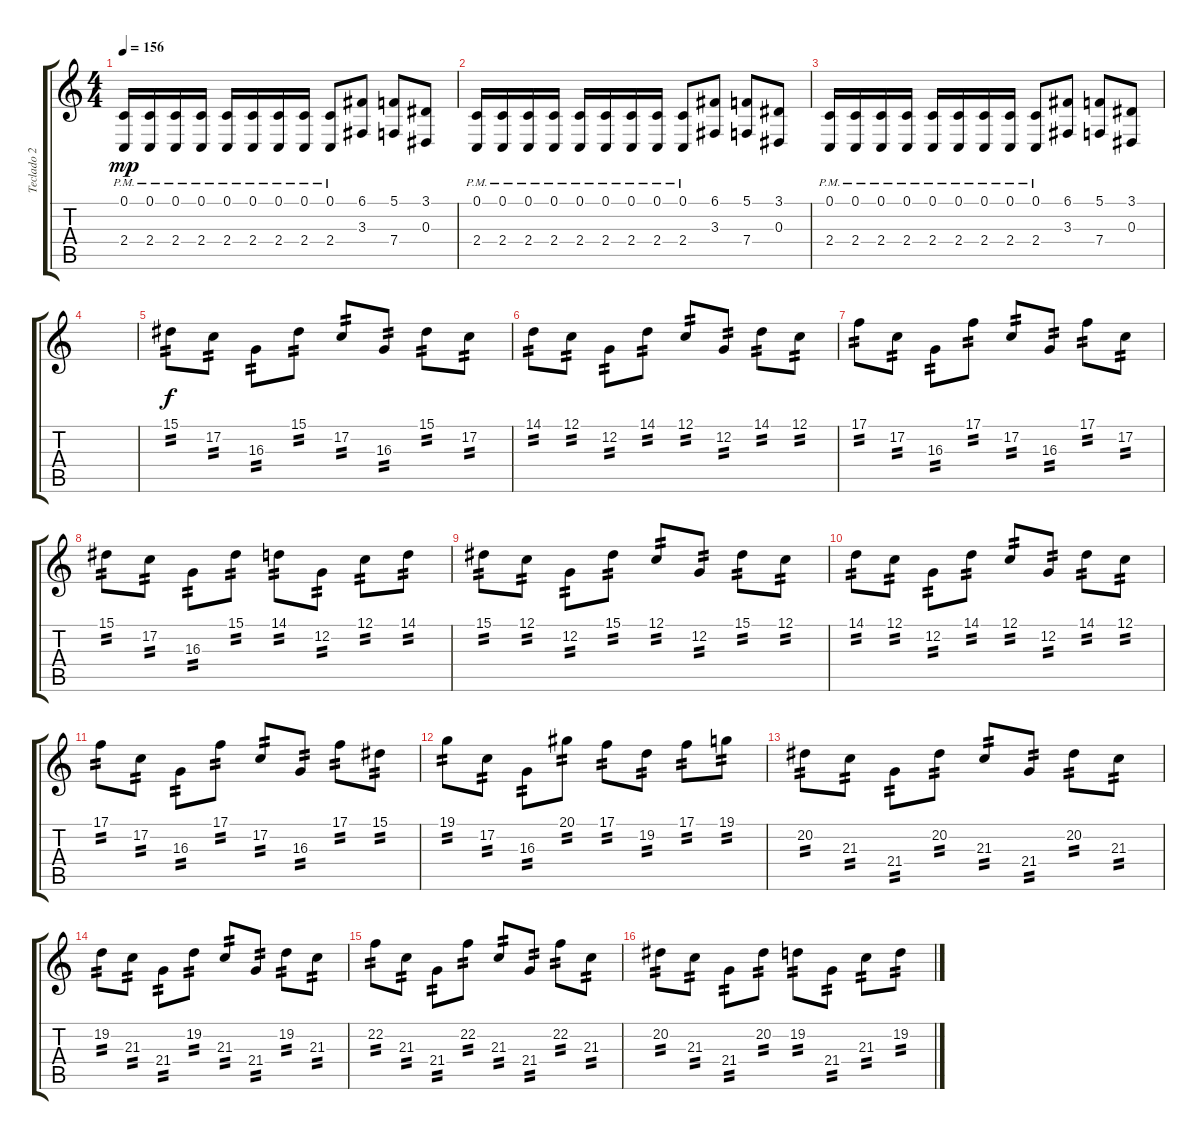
\track ("Teclado 2" "Teclado 2") {instrument recorder}
\staff {score tabs}
\tuning (C4 G3 Eb3 Bb2 F2 C2) {hide}
\ts (4 4)
\tempo 156
\clef g2
\ks c
(0.1 2.4{pm}).16{dy mp} (0.1 2.4{pm}).16 (0.1 2.4{pm}).16 (0.1 2.4{pm}).16 (0.1 2.4{pm}).16 (0.1 2.4{pm}).16 (0.1 2.4{pm}).16 (0.1 2.4{pm}).16 (0.1 2.4{pm}).8 (6.1 3.3).8 (5.1 7.4).8 (3.1 0.3).8 |
(0.1 2.4{pm}).16 (0.1 2.4{pm}).16 (0.1 2.4{pm}).16 (0.1 2.4{pm}).16 (0.1 2.4{pm}).16 (0.1 2.4{pm}).16 (0.1 2.4{pm}).16 (0.1 2.4{pm}).16 (0.1 2.4{pm}).8 (6.1 3.3).8 (5.1 7.4).8 (3.1 0.3).8 |
(0.1 2.4{pm}).16 (0.1 2.4{pm}).16 (0.1 2.4{pm}).16 (0.1 2.4{pm}).16 (0.1 2.4{pm}).16 (0.1 2.4{pm}).16 (0.1 2.4{pm}).16 (0.1 2.4{pm}).16 (0.1 2.4{pm}).8 (6.1 3.3).8 (5.1 7.4).8 (3.1 0.3).8 |
|
15.1.8{tp 2 dy f volume 12 instrument lead1square} 17.2.8{tp 2} 16.3.8{tp 2} 15.1.8{tp 2} 17.2.8{tp 2} 16.3.8{tp 2} 15.1.8{tp 2} 17.2.8{tp 2} |
14.1.8{tp 2} 12.1.8{tp 2} 12.2.8{tp 2} 14.1.8{tp 2} 12.1.8{tp 2} 12.2.8{tp 2} 14.1.8{tp 2} 12.1.8{tp 2} |
17.1.8{tp 2} 17.2.8{tp 2} 16.3.8{tp 2} 17.1.8{tp 2} 17.2.8{tp 2} 16.3.8{tp 2} 17.1.8{tp 2} 17.2.8{tp 2} |
15.1.8{tp 2} 17.2.8{tp 2} 16.3.8{tp 2} 15.1.8{tp 2} 14.1.8{tp 2} 12.2.8{tp 2} 12.1.8{tp 2} 14.1.8{tp 2} |
15.1.8{tp 2} 12.1.8{tp 2} 12.2.8{tp 2} 15.1.8{tp 2} 12.1.8{tp 2} 12.2.8{tp 2} 15.1.8{tp 2} 12.1.8{tp 2} |
14.1.8{tp 2} 12.1.8{tp 2} 12.2.8{tp 2} 14.1.8{tp 2} 12.1.8{tp 2} 12.2.8{tp 2} 14.1.8{tp 2} 12.1.8{tp 2} |
17.1.8{tp 2} 17.2.8{tp 2} 16.3.8{tp 2} 17.1.8{tp 2} 17.2.8{tp 2} 16.3.8{tp 2} 17.1.8{tp 2} 15.1.8{tp 2} |
19.1.8{tp 2} 17.2.8{tp 2} 16.3.8{tp 2} 20.1.8{tp 2} 17.1.8{tp 2} 19.2.8{tp 2} 17.1.8{tp 2} 19.1.8{tp 2} |
20.2.8{tp 2} 21.3.8{tp 2} 21.4.8{tp 2} 20.2.8{tp 2} 21.3.8{tp 2} 21.4.8{tp 2} 20.2.8{tp 2} 21.3.8{tp 2} |
19.2.8{tp 2} 21.3.8{tp 2} 21.4.8{tp 2} 19.2.8{tp 2} 21.3.8{tp 2} 21.4.8{tp 2} 19.2.8{tp 2} 21.3.8{tp 2} |
22.2.8{tp 2} 21.3.8{tp 2} 21.4.8{tp 2} 22.2.8{tp 2} 21.3.8{tp 2} 21.4.8{tp 2} 22.2.8{tp 2} 21.3.8{tp 2} |
20.2.8{tp 2} 21.3.8{tp 2} 21.4.8{tp 2} 20.2.8{tp 2} 19.2.8{tp 2} 21.4.8{tp 2} 21.3.8{tp 2} 19.2.8{tp 2}
